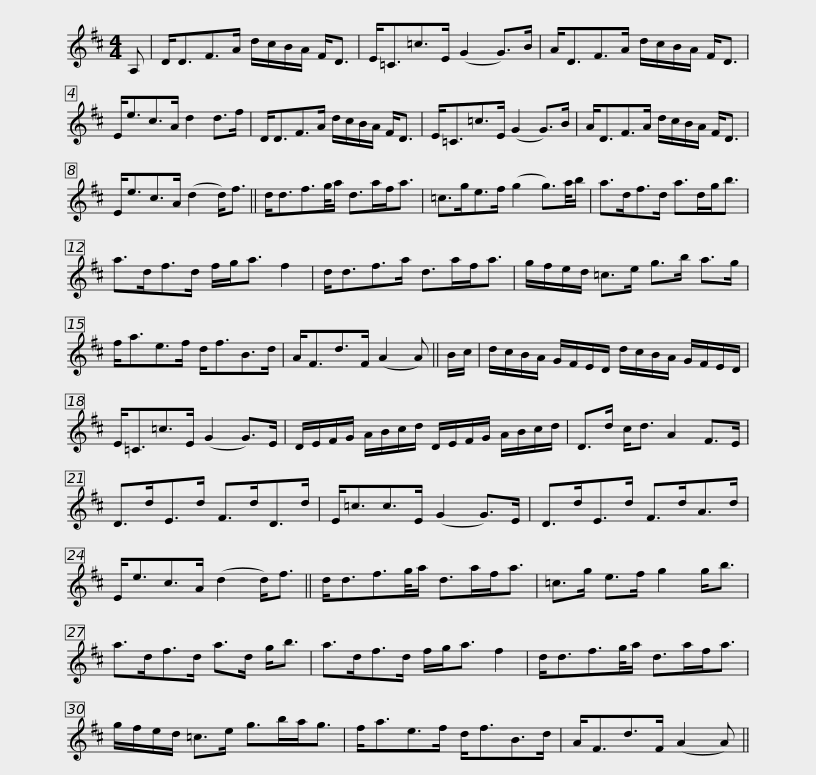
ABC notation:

X:1
L:1/8
M:4/4
I:linebreak $
K:D
V:1 treble
V:1
 A, | D<DF>A d/c/B/A/ F<D | E<=C=c>E (G2 G>)B | A<DF>A d/c/B/A/ F<D | E<ec>A d2 d>f |$ %5
 D<DF>A d/c/B/A/ F<D | E<=C=c>E (G2 G>)B | A<DF>A d/c/B/A/ F<D | E<ec>A (d2 d<)f ||$ d<df3/2g/4a/ d>af<a | %10
 =c>ge>f (g2 g3/2)a/4b/ | a>df>d a>dg<b | a>df>d f/g<a f2 |$ d<df>a d>af<a | g/f/e/d/ =c>e g>b a>g | %15
 f<ae>f d<fB>d | A<Fd>F (A2 A) || B/c/ |$ d/c/B/A/ G/F/E/D/ d/c/B/A/ G/F/E/D/ | E<=C=c>E (G2 G>)E | %20
 D/E/F/G/ A/B/c/d/ D/E/F/G/ A/B/c/d/ |$ D>d c<d A2 F>E | D>dE>d F>dD>d | E<=cc>E (G2 G>)E | D>dE>d F>dA>d | %25
 E<ec>A (d2 d<)f ||$ d<df3/2g/4a/ d>af<a | =c>g e>f g2 g<b | a>df>d a>d g<b | a>df>d f/g<a f2 |$ %30
 d<df3/2g/4a/ d>af<a | g/f/e/d/ =c>e g>ba<g | f<ae>f d<fB>d | A<Fd>F (A2 A) || %34
